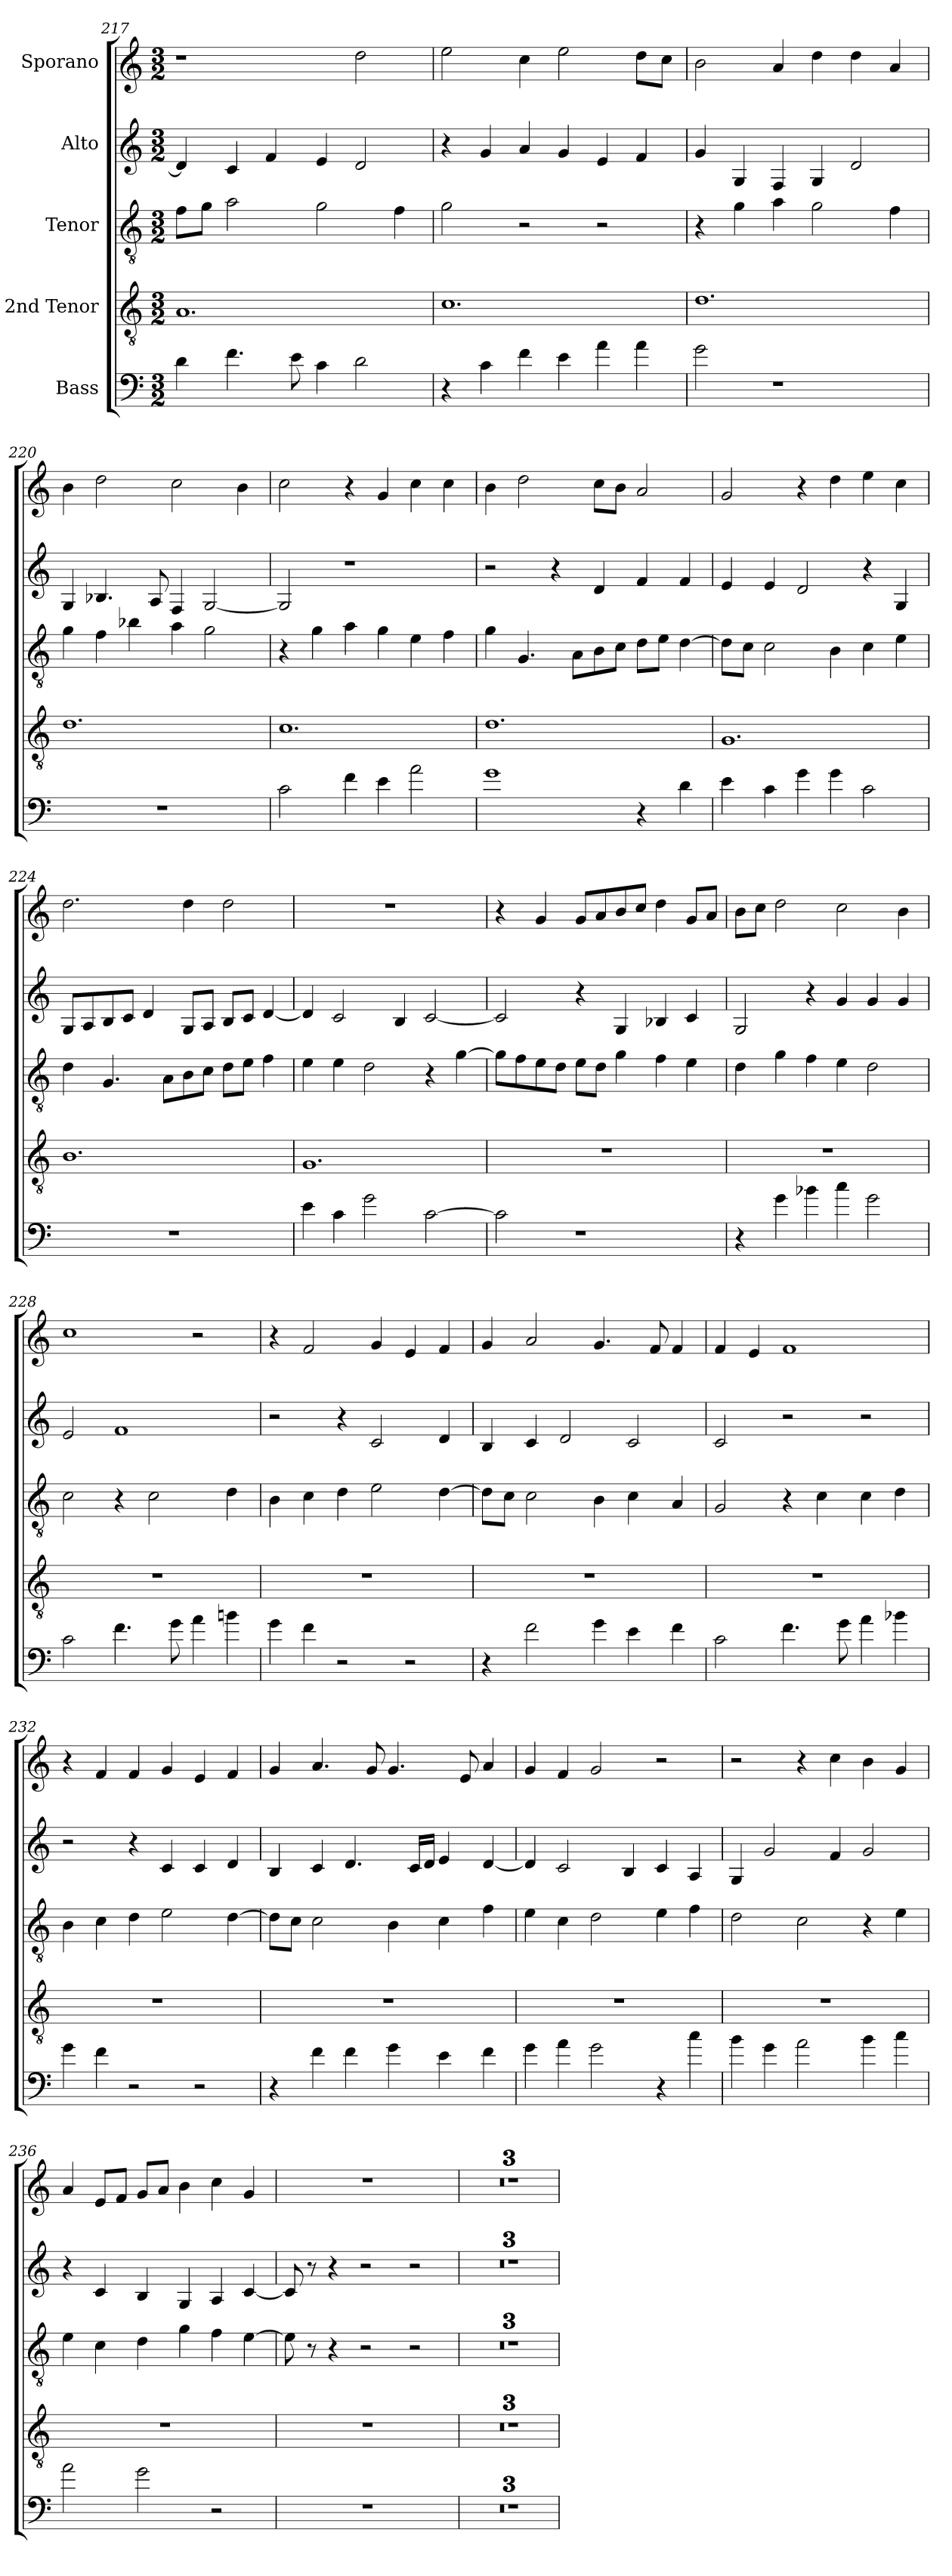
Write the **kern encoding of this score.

**kern	**kern	**kern	**kern	**kern
*part5	*part4	*part3	*part2	*part1
*staff5	*staff4	*staff3	*staff2	*staff1
*I"Bass	*I"2nd Tenor	*I"Tenor	*I"Alto	*I"Sporano
!!LO:PB:g=z
*clefF4	*clefGv2	*clefGv2	*clefG2	*clefG2
*ITrd7c12	*	*	*	*
*k[]	*k[]	*k[]	*k[]	*k[]
*C:	*C:	*C:	*C:	*C:
*M3/2	*M3/2	*M3/2	*M3/2	*M3/2
=217	=217	=217	=217	=217
4D\	1.A	8f\L	4d/]	1r
.	.	8g\J	.	.
4.F\	.	2a\	4c/	.
.	.	.	4f/	.
8E\	.	.	.	.
4C\	.	2g\	4e/	.
2D\	.	.	2d/	2dd\
.	.	4f\	.	.
=218	=218	=218	=218	=218
4r	1.c	2g\	4r	2ee\
4C\	.	.	4g/	.
4F\	.	2r	4a/	4cc\
4E\	.	.	4g/	2ee\
4A\	.	2r	4e/	.
4A\	.	.	4f/	8dd\L
.	.	.	.	8cc\J
=219	=219	=219	=219	=219
2G\	1.d	4r	4g/	2b\
.	.	4g\	4G/	.
1r	.	4a\	4F/	4a/
.	.	2g\	4G/	4dd\
.	.	.	2d/	4dd\
.	.	4f\	.	4a/
=220	=220	=220	=220	=220
!LO:N:vis=1	!	!	!	!
1.r	1.d	4g\	4G/	4b\
.	.	4f\	4.B-X/	2dd\
.	.	4b-X\	.	.
.	.	.	8A/	.
.	.	4a\	4F/	2cc\
.	.	2g\	[<2G/	.
.	.	.	.	4b\
!!LO:LB:g=z
=221	=221	=221	=221	=221
2C\	1.c	4r	2G/]	2cc\
.	.	4g\	.	.
4F\	.	4a\	1r	4r
4E\	.	4g\	.	4g/
2A\	.	4e\	.	4cc\
.	.	4f\	.	4cc\
=222	=222	=222	=222	=222
1G	1.d	4g\	2r	4b\
.	.	4.G/	.	2dd\
.	.	.	4r	.
.	.	8A\L	.	.
.	.	8B\	4d/	8cc\L
.	.	8c\J	.	8b\J
4r	.	8d\L	4f/	2a/
.	.	8e\J	.	.
4D\	.	[>4d\	4f/	.
=223	=223	=223	=223	=223
4E\	1.G	8d\L]	4e/	2g/
.	.	8c\J	.	.
4C\	.	2c\	4e/	.
4G\	.	.	2d/	4r
4G\	.	4B\	.	4dd\
2C\	.	4c\	4r	4ee\
.	.	4e\	4G/	4cc\
!!LO:PB:g=z
=224	=224	=224	=224	=224
!LO:N:vis=1	!	!	!	!
1.r	1.B	4d\	8G/L	2.dd\
.	.	.	8A/	.
.	.	4.G/	8B/	.
.	.	.	8c/J	.
.	.	.	4d/	.
.	.	8A\L	.	.
.	.	8B\	8G/L	4dd\
.	.	8c\J	8A/J	.
.	.	8d\L	8B/L	2dd\
.	.	8e\J	8c/J	.
.	.	4f\	[<4d/	.
=225	=225	=225	=225	=225
!	!	!	!	!LO:N:vis=1
4E\	1.G	4e\	4d/]	1.r
4C\	.	4e\	2c/	.
2G\	.	2d\	.	.
.	.	.	4B/	.
[<2C\	.	4r	[<2c/	.
.	.	[>4g\	.	.
=226	=226	=226	=226	=226
!	!LO:N:vis=1	!	!	!
2C\]	1.r	8g\L]	2c/]	4r
.	.	8f\	.	.
.	.	8e\	.	4g/
.	.	8d\J	.	.
1r	.	8e\L	4r	8g/L
.	.	8d\J	.	8a/
.	.	4g\	4G/	8b/
.	.	.	.	8cc/J
.	.	4f\	4B-X/	4dd\
.	.	4e\	4c/	8g/L
.	.	.	.	8a/J
!!LO:LB:g=z
=227	=227	=227	=227	=227
!	!LO:N:vis=1	!	!	!
4r	1.r	4d\	2G/	8b\L
.	.	.	.	8cc\J
4G\	.	4g\	.	2dd\
4B-X\	.	4f\	4r	.
4c\	.	4e\	4g/	2cc\
2G\	.	2d\	4g/	.
.	.	.	4g/	4b\
=228	=228	=228	=228	=228
!	!LO:N:vis=1	!	!	!
2C\	1.r	2c\	2e/	1cc
4.F\	.	4r	1f	.
.	.	2c\	.	.
8G\	.	.	.	.
4A\	.	.	.	2r
4Bn\	.	4d\	.	.
=229	=229	=229	=229	=229
!	!LO:N:vis=1	!	!	!
4G\	1.r	4B\	2r	4r
4F\	.	4c\	.	2f/
2r	.	4d\	4r	.
.	.	2e\	2c/	4g/
2r	.	.	.	4e/
.	.	[>4d\	4d/	4f/
=230	=230	=230	=230	=230
!	!LO:N:vis=1	!	!	!
4r	1.r	8d\L]	4B/	4g/
.	.	8c\J	.	.
2F\	.	2c\	4c/	2a/
.	.	.	2d/	.
4G\	.	4B\	.	4.g/
4E\	.	4c\	2c/	.
.	.	.	.	8f/
4F\	.	4A/	.	4f/
!!LO:PB:g=z
=231	=231	=231	=231	=231
!	!LO:N:vis=1	!	!	!
2C\	1.r	2G/	2c/	4f/
.	.	.	.	4e/
4.F\	.	4r	2r	1f
.	.	4c\	.	.
8G\	.	.	.	.
4A\	.	4c\	2r	.
4B-X\	.	4d\	.	.
=232	=232	=232	=232	=232
!	!LO:N:vis=1	!	!	!
4G\	1.r	4B\	2r	4r
4F\	.	4c\	.	4f/
2r	.	4d\	4r	4f/
.	.	2e\	4c/	4g/
2r	.	.	4c/	4e/
.	.	[>4d\	4d/	4f/
=233	=233	=233	=233	=233
!	!LO:N:vis=1	!	!	!
4r	1.r	8d\L]	4B/	4g/
.	.	8c\J	.	.
4F\	.	2c\	4c/	4.a/
4F\	.	.	4.d/	.
.	.	.	.	8g/
4G\	.	4B\	.	4.g/
.	.	.	16c/LL	.
.	.	.	16d/JJ	.
4E\	.	4c\	4e/	.
.	.	.	.	8e/
4F\	.	4f\	[<4d/	4a/
=234	=234	=234	=234	=234
!	!LO:N:vis=1	!	!	!
4G\	1.r	4e\	4d/]	4g/
4A\	.	4c\	2c/	4f/
2G\	.	2d\	.	2g/
.	.	.	4B/	.
4r	.	4e\	4c/	2r
4c\	.	4f\	4A/	.
!!LO:LB:g=z
=235	=235	=235	=235	=235
!	!LO:N:vis=1	!	!	!
4B\	1.r	2d\	4G/	2r
4G\	.	.	2g/	.
2A\	.	2c\	.	4r
.	.	.	4f/	4cc\
4B\	.	4r	2g/	4b\
4c\	.	4e\	.	4g/
=236	=236	=236	=236	=236
!	!LO:N:vis=1	!	!	!
2A\	1.r	4e\	4r	4a/
.	.	4c\	4c/	8e/L
.	.	.	.	8f/J
2G\	.	4d\	4B/	8g/L
.	.	.	.	8a/J
.	.	4g\	4G/	4b\
2r	.	4f\	4A/	4cc\
.	.	[>4e\	[<4c/	4g/
=237	=237	=237	=237	=237
!LO:N:vis=1	!LO:N:vis=1	!	!	!LO:N:vis=1
1.r	1.r	8e\]	8c/]	1.r
.	.	8r	8r	.
.	.	4r	4r	.
.	.	2r	2r	.
.	.	2r	2r	.
=238	=238	=238	=238	=238
!LO:N:vis=1	!LO:N:vis=1	!LO:N:vis=1	!LO:N:vis=1	!LO:N:vis=1
1.r	1.r	1.r	1.r	1.r
=239	=239	=239	=239	=239
!LO:N:vis=1	!LO:N:vis=1	!LO:N:vis=1	!LO:N:vis=1	!LO:N:vis=1
1.r	1.r	1.r	1.r	1.r
!!LO:PB:g=z
=240	=240	=240	=240	=240
!LO:N:vis=1	!LO:N:vis=1	!LO:N:vis=1	!LO:N:vis=1	!LO:N:vis=1
1.r	1.r	1.r	1.r	1.r
=	=	=	=	=
*-	*-	*-	*-	*-
